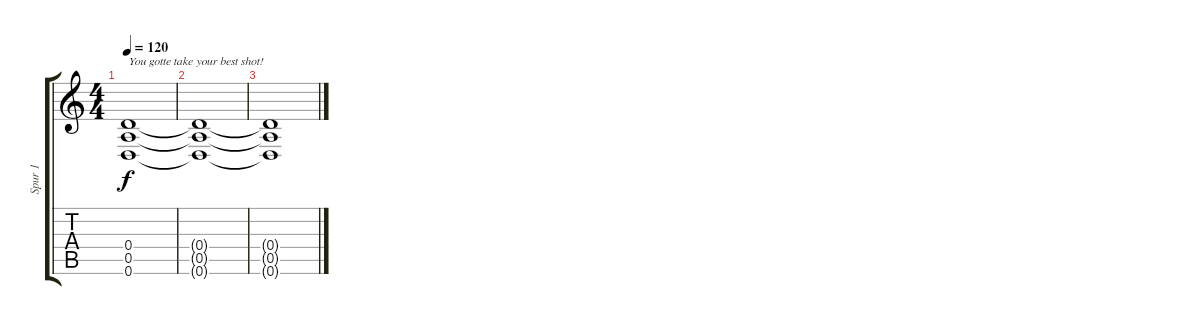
\track ("Spur 1" "Spur 1") {instrument overdrivenguitar}
\staff {score tabs}
\tuning (E4 B3 G3 D3 A2 D2) {hide}
\ts (4 4)
\tempo 120
\clef g2
\ks c
(0.4 0.5 0.6).1{txt "You gotte take your best shot!" dy f} |
(0.4{t} 0.5{t} 0.6{t}).1 |
(0.4{t} 0.5{t} 0.6{t}).1
